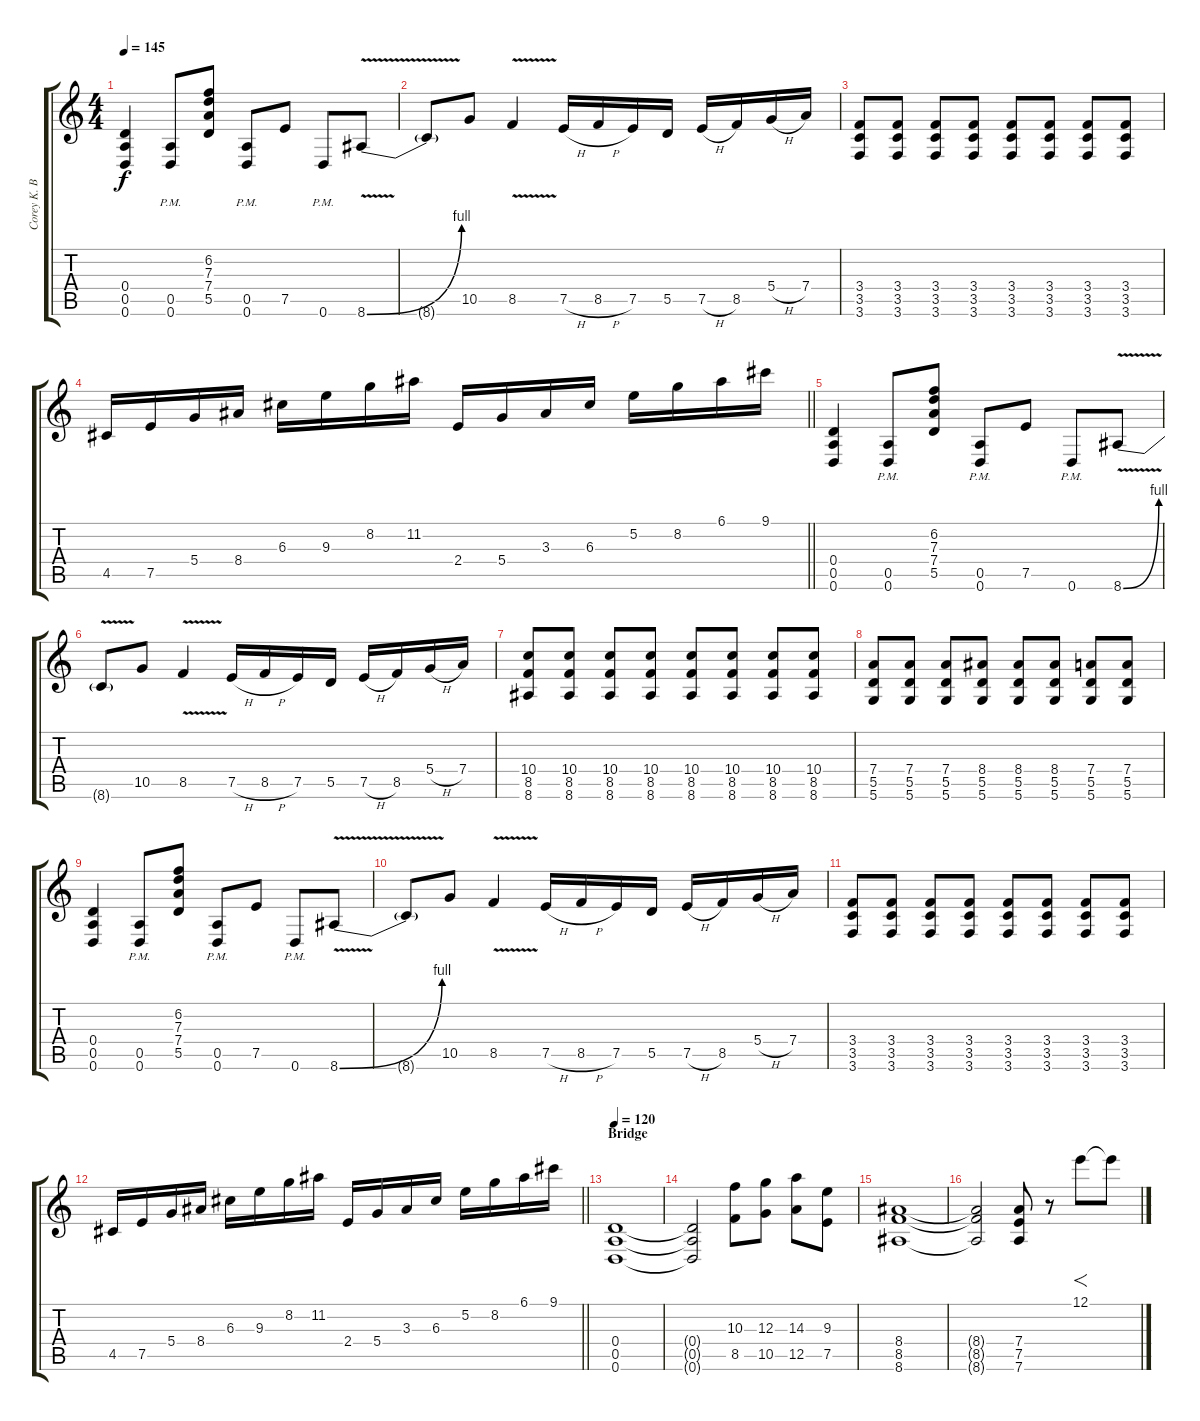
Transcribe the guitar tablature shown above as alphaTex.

\track ("Corey K. Beaulieu" "Corey K. B") {instrument distortionguitar}
\staff {score tabs}
\tuning (E4 B3 G3 D3 A2 D2) {hide}
\ts (4 4)
\tempo 145
\clef g2
\ks c
(0.4 0.5 0.6).4{dy f} (0.5{pm} 0.6{pm}).8 (6.2 7.3 7.4 5.5).8 (0.5{pm} 0.6{pm}).8 7.5.8 0.6{pm}.8 8.6{be (bend 0 0 60 4) v}.8 |
8.6{t}.8 10.5.8 8.5{v}.4 7.5{h}.16 8.5{h}.16 7.5.16 5.5.16 7.5{h}.16 8.5.16 5.4{h}.16 7.4.16 |
(3.4 3.5 3.6).8 (3.4 3.5 3.6).8 (3.4 3.5 3.6).8 (3.4 3.5 3.6).8 (3.4 3.5 3.6).8 (3.4 3.5 3.6).8 (3.4 3.5 3.6).8 (3.4 3.5 3.6).8 |
\barLineRight lightlight
4.5.16 7.5.16 5.4.16 8.4.16 6.3.16 9.3.16 8.2.16 11.2.16 2.4.16 5.4.16 3.3.16 6.3.16 5.2.16 8.2.16 6.1.16 9.1.16 |
(0.4 0.5 0.6).4 (0.5{pm} 0.6{pm}).8 (6.2 7.3 7.4 5.5).8 (0.5{pm} 0.6{pm}).8 7.5.8 0.6{pm}.8 8.6{be (bend 0 0 60 4) v}.8 |
8.6{t}.8 10.5.8 8.5{v}.4 7.5{h}.16 8.5{h}.16 7.5.16 5.5.16 7.5{h}.16 8.5.16 5.4{h}.16 7.4.16 |
(10.4 8.5 8.6).8 (10.4 8.5 8.6).8 (10.4 8.5 8.6).8 (10.4 8.5 8.6).8 (10.4 8.5 8.6).8 (10.4 8.5 8.6).8 (10.4 8.5 8.6).8 (10.4 8.5 8.6).8 |
(7.4 5.5 5.6).8 (7.4 5.5 5.6).8 (7.4 5.5 5.6).8 (8.4 5.5 5.6).8 (8.4 5.5 5.6).8 (8.4 5.5 5.6).8 (7.4 5.5 5.6).8 (7.4 5.5 5.6).8 |
(0.4 0.5 0.6).4 (0.5{pm} 0.6{pm}).8 (6.2 7.3 7.4 5.5).8 (0.5{pm} 0.6{pm}).8 7.5.8 0.6{pm}.8 8.6{be (bend 0 0 60 4) v}.8 |
8.6{t}.8 10.5.8 8.5{v}.4 7.5{h}.16 8.5{h}.16 7.5.16 5.5.16 7.5{h}.16 8.5.16 5.4{h}.16 7.4.16 |
(3.4 3.5 3.6).8 (3.4 3.5 3.6).8 (3.4 3.5 3.6).8 (3.4 3.5 3.6).8 (3.4 3.5 3.6).8 (3.4 3.5 3.6).8 (3.4 3.5 3.6).8 (3.4 3.5 3.6).8 |
\barLineRight lightlight
4.5.16 7.5.16 5.4.16 8.4.16 6.3.16 9.3.16 8.2.16 11.2.16 2.4.16 5.4.16 3.3.16 6.3.16 5.2.16 8.2.16 6.1.16 9.1.16 |
\section ("" "Bridge")
\tempo 120
(0.4 0.5 0.6).1 |
(0.4{t} 0.5{t} 0.6{t}).2 (10.3 8.5).8 (12.3 10.5).8 (14.3 12.5).8 (9.3 7.5).8 |
(8.4 8.5 8.6).1 |
(8.4{t} 8.5{t} 8.6{t}).2 (7.4 7.5 7.6).8 r.8 12.1.8{f} 12.1{t}.8
